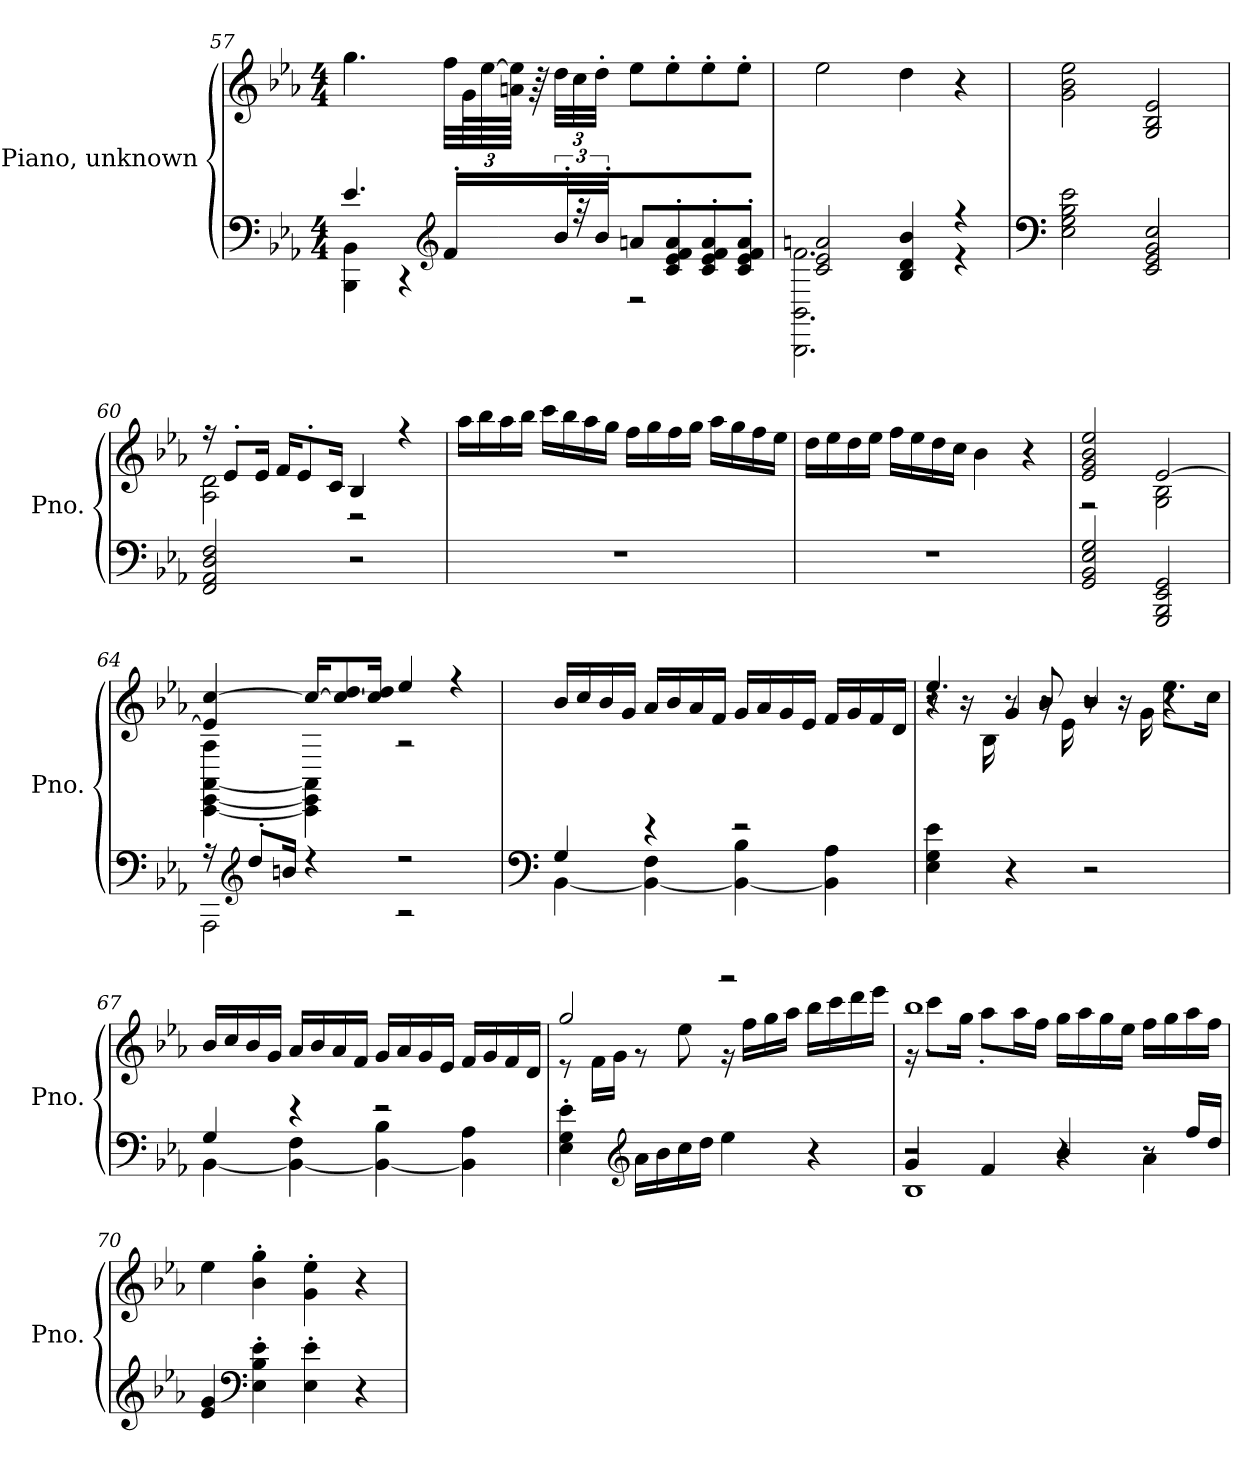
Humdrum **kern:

**kern	**kern
*part1	*part1
*staff2	*staff1
*I"Piano, unknown	*
*I'Pno.	*
!!LO:LB:g=z
*clefF4	*clefG2
*k[b-e-a-]	*k[b-e-a-]
*M4/4	*M4/4
=57	=57
*^	*
4.e-/	4BBB-\ 4BB-\	4.gg\
.	4r	.
*clefG2	*	*
*	*	*Xbrackettup
16f'/LL	.	48ff\LLL
.	.	96g\L
*	*	*brackettup
.	.	[96ee-\
.	.	96an\ 96ee-\]JJJJ
.	.	96r
*	*	*Xbrackettup
48b-'/JJk	.	48dd\LLL
48r	.	48cc\
48b-'/	.	48dd'\JJJ
8an/L	2r	8ee-\L
8c/' 8e-/' 8f/' 8a/'	.	8ee-'\
8c/' 8e-/' 8f/' 8a/'	.	8ee-'\
8c/' 8e-/' 8f/' 8a/'J	.	8ee-'\J
=58	=58	=58
2c/ 2e-/ 2an/	2.BBB-\ 2.BB-\ 2.f\	2ee-\
4B-/ 4d/ 4b-/	.	4dd\
4r	4r	4r
*v	*v	*
=59	=59
*clefF4	*
2E-\ 2G\ 2B-\ 2e-\	2g\ 2b-\ 2ee-\
2EE-/ 2GG/ 2BB-/ 2E-/	2G/ 2B-/ 2e-/
=60	=60
*	*^
2FF/ 2AA-/ 2D/ 2F/	16r	2A-\ 2d\
.	8e-'/L	.
.	16e-/Jk	.
.	16f/KL	.
.	8e-'/	.
.	16c/Jk	.
2r	4B-/	2r
.	4r	.
*	*v	*v
!!LO:LB:g=z
=61	=61
1r	16aa-\LL
.	16bb-\
.	16aa-\
.	16bb-\JJ
.	16ccc\LL
.	16bb-\
.	16aa-\
.	16gg\JJ
.	16ff\LL
.	16gg\
.	16ff\
.	16gg\JJ
.	16aa-\LL
.	16gg\
.	16ff\
.	16ee-\JJ
=62	=62
1r	16dd\LL
.	16ee-\
.	16dd\
.	16ee-\JJ
.	16ff\LL
.	16ee-\
.	16dd\
.	16cc\JJ
.	4b-\
.	4r
=63	=63
*	*^
2GG/ 2BB-/ 2E-/ 2G/	2e-/ 2g/ 2b-/ 2ee-/	2r
2GGG/ 2BBB-/ 2EE-/ 2GG/	[2e-/	2G\ 2B-\
=64	=64	=64
*^	*	*
16r	2AAA-\	4e-/] [4cc/	[4CC\ [4EE-\ [4AA-\ 4A-\
*clefG2	*	*	*
8dd'/L	.	.	.
16bn/Jk	.	.	.
4r	.	16cc/KL_	4CC\] 4EE-\] 4AA-\]
.	.	8cc/_ 8dd/	.
.	.	16cc/] 16dd/Jk	.
2r	2r	4ee-/	2r
.	.	4r	.
*	*	*v	*v
!!LO:LB:g=z
=65	=65	=65
*clefF4	*	*
4G/	[4BB-\	16b-/LL
.	.	16cc/
.	.	16b-/
.	.	16g/JJ
4r	4BB-\_ 4F\	16a-/LL
.	.	16b-/
.	.	16a-/
.	.	16f/JJ
2r	4BB-\_ 4B-\	16g/LL
.	.	16a-/
.	.	16g/
.	.	16e-/JJ
.	4BB-\] 4A-\	16f/LL
.	.	16g/
.	.	16f/
.	.	16d/JJ
*v	*v	*
=66	=66
*	*^
*	*	*^
4E-\ 4G\ 4e-\	4.ee-/	8r	4r
.	.	16r	.
.	.	16B-\	.
4r	.	8r	4g/
.	8b-/	16r	.
.	.	16e-\	.
2r	4b-/	8r	2r
.	.	16r	.
.	.	16g\	.
.	4r	8.ee-\L	.
.	.	16cc\Jk	.
*	*v	*v	*v
=67	=67
*^	*
4G/	[4BB-\	16b-/LL
.	.	16cc/
.	.	16b-/
.	.	16g/JJ
4r	4BB-\_ 4F\	16a-/LL
.	.	16b-/
.	.	16a-/
.	.	16f/JJ
2r	4BB-\_ 4B-\	16g/LL
.	.	16a-/
.	.	16g/
.	.	16e-/JJ
.	4BB-\] 4A-\	16f/LL
.	.	16g/
.	.	16f/
.	.	16d/JJ
*v	*v	*
!!LO:LB:g=z
=68	=68
*	*^
4E-\' 4G\' 4e-\'	2gg/	8r
.	.	16f\LL
.	.	16g\JJ
*clefG2	*	*
16a-\LL	.	8r
16b-\	.	.
16cc\	.	8ee-\
16dd\JJ	.	.
4ee-\	2r	16r
.	.	16ff\LL
.	.	16gg\
.	.	16aa-\JJ
4r	.	16bb-\LL
.	.	16ccc\
.	.	16ddd\
.	.	16eee-\JJ
=69	=69	=69
*^	*	*
*	*^	*	*
4g/	2r	1B-	1bb-	16r
.	.	.	.	8ccc'\L
.	.	.	.	16gg\Jk
4f/	.	.	.	8aa-'\L
.	.	.	.	16aa-\L
.	.	.	.	16ff\JJ
4b-/	4r	.	.	16gg\LL
.	.	.	.	16aa-\
.	.	.	.	16gg\
.	.	.	.	16ee-\JJ
8r	4a-\	.	.	16ff\LL
.	.	.	.	16gg\
16ff/LL	.	.	.	16aa-\
16dd/JJ	.	.	.	16ff\JJ
*v	*v	*v	*	*
*	*v	*v
=70	=70
4e-/ 4g/	4ee-\
*clefF4	*
4E-\' 4B-\' 4e-\'	4b-\' 4gg\'
4E-\' 4e-\'	4g\' 4ee-\'
4r	4r
=	=
*-	*-
